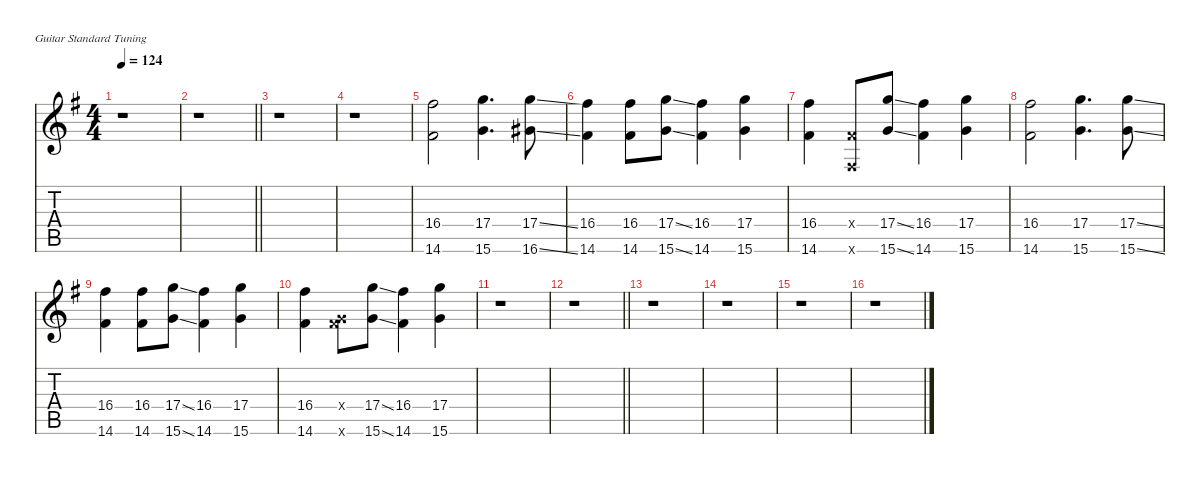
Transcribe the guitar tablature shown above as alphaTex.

\defaultSystemsLayout 4
\hideDynamics
\bracketExtendMode nobrackets
\singleTrackTrackNamePolicy hidden
\multiTrackTrackNamePolicy hidden
\otherSystemsTrackNameOrientation horizontal
\track ("Guitar 2" "dist.guit.") {defaultSystemsLayout 8 instrument distortionguitar}
\staff {score tabs}
\tuning (E4 B3 G3 D3 A2 E2)
\ts (4 4)
\beaming (8 2 2 2 2)
\tempo 124
\clef g2
\ks eminor
r.1{dy f beam Down} |
\barLineRight lightlight
r.1{beam Down} |
r.1{beam Down} |
r.1{beam Down} |
(16.4{acc #} 14.6{acc #}).2{beam Down} (17.4{acc forcenatural} 15.6{acc forcenatural}).4{d beam Down} (17.4{ss acc forcenatural} 16.6{ss acc #}).8{beam Down} |
(16.4{acc #} 14.6{acc #}).4{beam Down} (16.4{acc #} 14.6{acc #}).8{beam Down} (17.4{ss acc forcenatural} 15.6{ss acc forcenatural}).8{beam Down} (16.4{acc #} 14.6{acc #}).4{beam Down} (17.4{acc forcenatural} 15.6{acc forcenatural}).4{beam Down} |
(16.4{acc #} 14.6{acc #}).4{beam Down} (4.4{x acc #} 2.6{x acc #}).8{beam Up} (17.4{ss acc forcenatural} 15.6{ss acc forcenatural}).8{beam Up} (16.4{acc #} 14.6{acc #}).4{beam Down} (17.4{acc forcenatural} 15.6{acc forcenatural}).4{beam Down} |
(16.4{acc #} 14.6{acc #}).2{beam Down} (17.4{acc forcenatural} 15.6{acc forcenatural}).4{d beam Down} (17.4{ss acc forcenatural} 15.6{ss acc forcenatural}).8{beam Down} |
(16.4{acc #} 14.6{acc #}).4{beam Down} (16.4{acc #} 14.6{acc #}).8{beam Down} (17.4{ss acc forcenatural} 15.6{ss acc forcenatural}).8{beam Down} (16.4{acc #} 14.6{acc #}).4{beam Down} (17.4{acc forcenatural} 15.6{acc forcenatural}).4{beam Down} |
(16.4{acc #} 14.6{acc #}).4{beam Down} (4.4{x acc #} 15.6{x acc forcenatural}).8{beam Down} (17.4{ss acc forcenatural} 15.6{ss acc forcenatural}).8{beam Down} (16.4{acc #} 14.6{acc #}).4{beam Down} (17.4{acc forcenatural} 15.6{acc forcenatural}).4{beam Down} |
r.1{beam Down} |
\barLineRight lightlight
r.1{beam Down} |
r.1{beam Down} |
r.1{beam Down} |
r.1{beam Down} |
r.1{beam Down}
